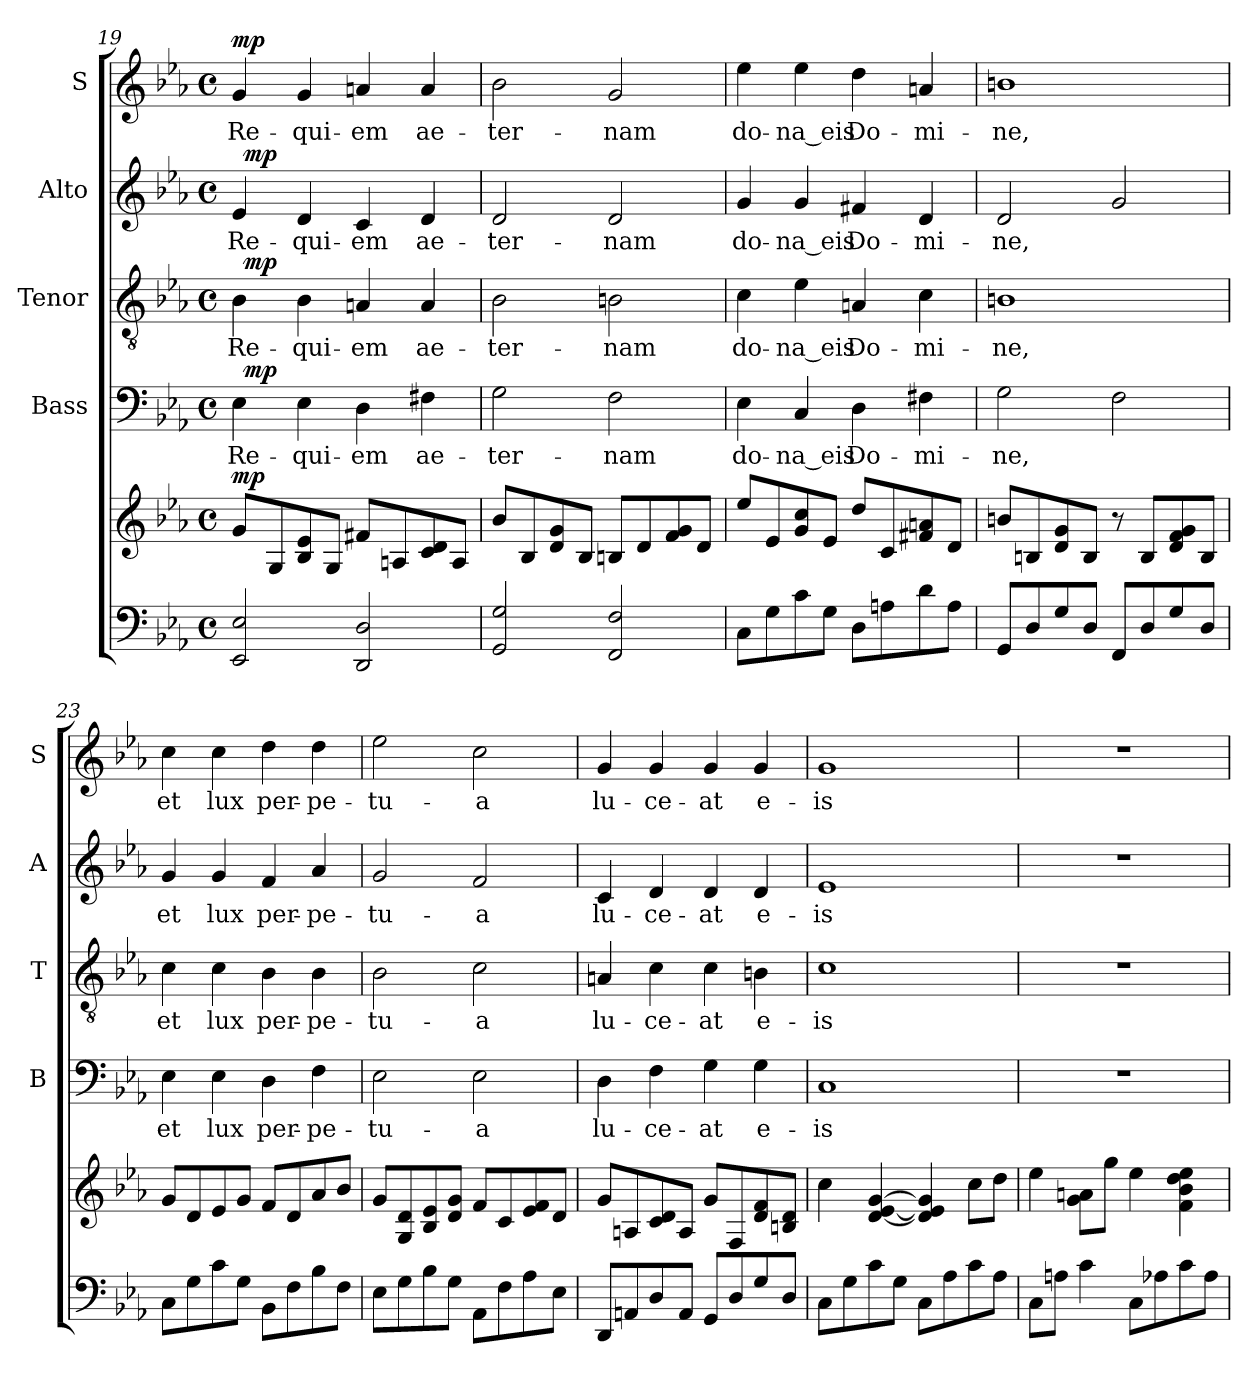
**kern	**kern	**dynam	**kern	**text	**dynam	**kern	**text	**dynam	**kern	**text	**dynam	**kern	**text	**dynam
*part5	*part5	*part5	*part4	*part4	*part4	*part3	*part3	*part3	*part2	*part2	*part2	*part1	*part1	*part1
*staff6	*staff5	*staff5/6	*staff4	*staff4	*staff4	*staff3	*staff3	*staff3	*staff2	*staff2	*staff2	*staff1	*staff1	*staff1
*	*	*	*I"Bass	*	*	*I"Tenor	*	*	*I"Alto	*	*	*I"S	*	*
*	*	*	*I'B	*	*	*I'T	*	*	*I'A	*	*	*I'S	*	*
!!LO:PB:g=z
*clefF4	*clefG2	*	*clefF4	*	*	*clefGv2	*	*	*clefG2	*	*	*clefG2	*	*
*k[b-e-a-]	*k[b-e-a-]	*	*k[b-e-a-]	*	*	*k[b-e-a-]	*	*	*k[b-e-a-]	*	*	*k[b-e-a-]	*	*
*c:	*c:	*	*c:	*	*	*c:	*	*	*c:	*	*	*c:	*	*
*M4/4	*M4/4	*	*M4/4	*	*	*M4/4	*	*	*M4/4	*	*	*M4/4	*	*
*met(c)	*met(c)	*	*met(c)	*	*	*met(c)	*	*	*met(c)	*	*	*met(c)	*	*
=19	=19	=19	=19	=19	=19	=19	=19	=19	=19	=19	=19	=19	=19	=19
!	!	!LO:DY:a	!	!LO:LY:b	!	!	!LO:LY:b	!	!	!LO:LY:b	!	!	!LO:LY:b	!LO:DY:a
*	*	*	*^	*	*	*^	*	*	*^	*	*	*	*	*
2EE-/ 2E-/	8g/L	mp	4E-\	32ryy	Re-	.	4B-\	32ryy	Re-	.	4e-/	32ryy	Re-	.	4g/	Re-	mp
!	!	!	!	!	!	!LO:DY:a	!	!	!	!LO:DY:a	!	!	!	!LO:DY:a	!	!	!
.	.	.	.	2ryy	.	mp	.	2ryy	.	mp	.	2ryy	.	mp	.	.	.
.	8G/	.	.	.	.	.	.	.	.	.	.	.	.	.	.	.	.
!	!	!	!	!	!LO:LY:b	!	!	!	!LO:LY:b	!	!	!	!LO:LY:b	!	!	!LO:LY:b	!
.	8B-/ 8e-/	.	4E-\	.	-qui-	.	4B-\	.	-qui-	.	4d/	.	-qui-	.	4g/	-qui-	.
.	8G/J	.	.	.	.	.	.	.	.	.	.	.	.	.	.	.	.
!	!	!	!	!	!LO:LY:b	!	!	!	!LO:LY:b	!	!	!	!LO:LY:b	!	!	!LO:LY:b	!
2DD/ 2D/	8f#X/L	.	4D\	.	-em	.	4An/	.	-em	.	4c/	.	-em	.	4an/	-em	.
.	.	.	.	4...ryy	.	.	.	4...ryy	.	.	.	4...ryy	.	.	.	.	.
.	8An/	.	.	.	.	.	.	.	.	.	.	.	.	.	.	.	.
!	!	!	!	!	!LO:LY:b	!	!	!	!LO:LY:b	!	!	!	!LO:LY:b	!	!	!LO:LY:b	!
.	8c/ 8d/	.	4F#X\	.	ae-	.	4A/	.	ae-	.	4d/	.	ae-	.	4a/	ae-	.
.	8A/J	.	.	.	.	.	.	.	.	.	.	.	.	.	.	.	.
=20	=20	=20	=20	=20	=20	=20	=20	=20	=20	=20	=20	=20	=20	=20	=20	=20	=20
!	!	!	!	!	!LO:LY:b	!	!	!	!LO:LY:b	!	!	!	!LO:LY:b	!	!	!LO:LY:b	!
*	*	*	*v	*v	*	*	*	*	*	*	*v	*v	*	*	*	*	*
*	*	*	*	*	*	*v	*v	*	*	*	*	*	*	*	*
2GG/ 2G/	8b-/L	.	2G\	-ter-	.	2B-\	-ter-	.	2d/	-ter-	.	2b-\	-ter-	.
.	8B-/	.	.	.	.	.	.	.	.	.	.	.	.	.
.	8d/ 8g/	.	.	.	.	.	.	.	.	.	.	.	.	.
.	8B-/J	.	.	.	.	.	.	.	.	.	.	.	.	.
!	!	!	!	!LO:LY:b	!	!	!LO:LY:b	!	!	!LO:LY:b	!	!	!LO:LY:b	!
2FF/ 2F/	8Bn/L	.	2F\	-nam	.	2Bn\	-nam	.	2d/	-nam	.	2g/	-nam	.
.	8d/	.	.	.	.	.	.	.	.	.	.	.	.	.
.	8f/ 8g/	.	.	.	.	.	.	.	.	.	.	.	.	.
.	8d/J	.	.	.	.	.	.	.	.	.	.	.	.	.
=21	=21	=21	=21	=21	=21	=21	=21	=21	=21	=21	=21	=21	=21	=21
!	!	!	!	!LO:LY:b	!	!	!LO:LY:b	!	!	!LO:LY:b	!	!	!LO:LY:b	!
8C\L	8ee-/L	.	4E-\	do-	.	4c\	do-	.	4g/	do-	.	4ee-\	do-	.
8G\	8e-/	.	.	.	.	.	.	.	.	.	.	.	.	.
!	!	!	!	!LO:LY:b	!	!	!LO:LY:b	!	!	!LO:LY:b	!	!	!LO:LY:b	!
8c\	8g/ 8cc/	.	4C/	-na_eis	.	4e-\	-na_eis	.	4g/	-na_eis	.	4ee-\	-na_eis	.
8G\J	8e-/J	.	.	.	.	.	.	.	.	.	.	.	.	.
!	!	!	!	!LO:LY:b	!	!	!LO:LY:b	!	!	!LO:LY:b	!	!	!LO:LY:b	!
8D\L	8dd/L	.	4D\	Do-	.	4An/	Do-	.	4f#X/	Do-	.	4dd\	Do-	.
8An\	8c/	.	.	.	.	.	.	.	.	.	.	.	.	.
!	!	!	!	!LO:LY:b	!	!	!LO:LY:b	!	!	!LO:LY:b	!	!	!LO:LY:b	!
8d\	8f#X/ 8an/	.	4F#X\	-mi-	.	4c\	-mi-	.	4d/	-mi-	.	4an/	-mi-	.
8A\J	8d/J	.	.	.	.	.	.	.	.	.	.	.	.	.
=22	=22	=22	=22	=22	=22	=22	=22	=22	=22	=22	=22	=22	=22	=22
!	!	!	!	!LO:LY:b	!	!	!LO:LY:b	!	!	!LO:LY:b	!	!	!LO:LY:b	!
8GG/L	8bn/L	.	2G\	-ne,	.	1Bn	-ne,	.	2d/	-ne,	.	1bn	-ne,	.
8D/	8Bn/	.	.	.	.	.	.	.	.	.	.	.	.	.
8G/	8d/ 8g/	.	.	.	.	.	.	.	.	.	.	.	.	.
8D/J	8B/J	.	.	.	.	.	.	.	.	.	.	.	.	.
8FF/L	8r	.	2F\	.	.	.	.	.	2g/	.	.	.	.	.
8D/	8B/L	.	.	.	.	.	.	.	.	.	.	.	.	.
8G/	8d/ 8f/ 8g/	.	.	.	.	.	.	.	.	.	.	.	.	.
8D/J	8B/J	.	.	.	.	.	.	.	.	.	.	.	.	.
=23	=23	=23	=23	=23	=23	=23	=23	=23	=23	=23	=23	=23	=23	=23
!	!	!	!	!LO:LY:b	!	!	!LO:LY:b	!	!	!LO:LY:b	!	!	!LO:LY:b	!
8C\L	8g/L	.	4E-\	et	.	4c\	et	.	4g/	et	.	4cc\	et	.
8G\	8d/	.	.	.	.	.	.	.	.	.	.	.	.	.
!	!	!	!	!LO:LY:b	!	!	!LO:LY:b	!	!	!LO:LY:b	!	!	!LO:LY:b	!
8c\	8e-/	.	4E-\	lux	.	4c\	lux	.	4g/	lux	.	4cc\	lux	.
8G\J	8g/J	.	.	.	.	.	.	.	.	.	.	.	.	.
!	!	!	!	!LO:LY:b	!	!	!LO:LY:b	!	!	!LO:LY:b	!	!	!LO:LY:b	!
8BB-\L	8f/L	.	4D\	per-	.	4B-\	per-	.	4f/	per-	.	4dd\	per-	.
8F\	8d/	.	.	.	.	.	.	.	.	.	.	.	.	.
!	!	!	!	!LO:LY:b	!	!	!LO:LY:b	!	!	!LO:LY:b	!	!	!LO:LY:b	!
8B-\	8a-/	.	4F\	-pe-	.	4B-\	-pe-	.	4a-/	-pe-	.	4dd\	-pe-	.
8F\J	8b-/J	.	.	.	.	.	.	.	.	.	.	.	.	.
!!LO:LB:g=z
=24	=24	=24	=24	=24	=24	=24	=24	=24	=24	=24	=24	=24	=24	=24
!	!	!	!	!LO:LY:b	!	!	!LO:LY:b	!	!	!LO:LY:b	!	!	!LO:LY:b	!
8E-\L	8g/L	.	2E-\	-tu-	.	2B-\	-tu-	.	2g/	-tu-	.	2ee-\	-tu-	.
8G\	8G/ 8d/	.	.	.	.	.	.	.	.	.	.	.	.	.
8B-\	8B-/ 8e-/	.	.	.	.	.	.	.	.	.	.	.	.	.
8G\J	8d/ 8g/J	.	.	.	.	.	.	.	.	.	.	.	.	.
!	!	!	!	!LO:LY:b	!	!	!LO:LY:b	!	!	!LO:LY:b	!	!	!LO:LY:b	!
8AA-\L	8f/L	.	2E-\	-a	.	2c\	-a	.	2f/	-a	.	2cc\	-a	.
8F\	8c/	.	.	.	.	.	.	.	.	.	.	.	.	.
8A-\	8e-/ 8f/	.	.	.	.	.	.	.	.	.	.	.	.	.
8E-\J	8d/J	.	.	.	.	.	.	.	.	.	.	.	.	.
=25	=25	=25	=25	=25	=25	=25	=25	=25	=25	=25	=25	=25	=25	=25
!	!	!	!	!LO:LY:b	!	!	!LO:LY:b	!	!	!LO:LY:b	!	!	!LO:LY:b	!
8DD/L	8g/L	.	4D\	lu-	.	4An/	lu-	.	4c/	lu-	.	4g/	lu-	.
8AAn/	8An/	.	.	.	.	.	.	.	.	.	.	.	.	.
!	!	!	!	!LO:LY:b	!	!	!LO:LY:b	!	!	!LO:LY:b	!	!	!LO:LY:b	!
8D/	8c/ 8d/	.	4F\	-ce-	.	4c\	-ce-	.	4d/	-ce-	.	4g/	-ce-	.
8AA/J	8A/J	.	.	.	.	.	.	.	.	.	.	.	.	.
!	!	!	!	!LO:LY:b	!	!	!LO:LY:b	!	!	!LO:LY:b	!	!	!LO:LY:b	!
8GG/L	8g/L	.	4G\	-at	.	4c\	-at	.	4d/	-at	.	4g/	-at	.
8D/	8F/	.	.	.	.	.	.	.	.	.	.	.	.	.
!	!	!	!	!LO:LY:b	!	!	!LO:LY:b	!	!	!LO:LY:b	!	!	!LO:LY:b	!
8G/	8d/ 8f/	.	4G\	e-	.	4Bn\	e-	.	4d/	e-	.	4g/	e-	.
8D/J	8Bn/ 8d/J	.	.	.	.	.	.	.	.	.	.	.	.	.
=26	=26	=26	=26	=26	=26	=26	=26	=26	=26	=26	=26	=26	=26	=26
!	!	!	!	!LO:LY:b	!	!	!LO:LY:b	!	!	!LO:LY:b	!	!	!LO:LY:b	!
8C\L	4cc\	.	1C	-is	.	1c	-is	.	1e-	-is	.	1g	-is	.
8G\	.	.	.	.	.	.	.	.	.	.	.	.	.	.
8c\	[4d/ [4e-/ [4g/	.	.	.	.	.	.	.	.	.	.	.	.	.
8G\J	.	.	.	.	.	.	.	.	.	.	.	.	.	.
8C\L	4d/] 4e-/] 4g/]	.	.	.	.	.	.	.	.	.	.	.	.	.
8A-\	.	.	.	.	.	.	.	.	.	.	.	.	.	.
8c\	8cc\L	.	.	.	.	.	.	.	.	.	.	.	.	.
8A-\J	8dd\J	.	.	.	.	.	.	.	.	.	.	.	.	.
=27	=27	=27	=27	=27	=27	=27	=27	=27	=27	=27	=27	=27	=27	=27
8C\L	4ee-\	.	1r	.	.	1r	.	.	1r	.	.	1r	.	.
8An\J	.	.	.	.	.	.	.	.	.	.	.	.	.	.
4c\	8g\ 8an\L	.	.	.	.	.	.	.	.	.	.	.	.	.
.	8gg\J	.	.	.	.	.	.	.	.	.	.	.	.	.
8C\L	4ee-\	.	.	.	.	.	.	.	.	.	.	.	.	.
8A-X\	.	.	.	.	.	.	.	.	.	.	.	.	.	.
8c\	4f\ 4b-\ 4dd\ 4ee-\	.	.	.	.	.	.	.	.	.	.	.	.	.
8A-\J	.	.	.	.	.	.	.	.	.	.	.	.	.	.
=	=	=	=	=	=	=	=	=	=	=	=	=	=	=
*-	*-	*-	*-	*-	*-	*-	*-	*-	*-	*-	*-	*-	*-	*-
